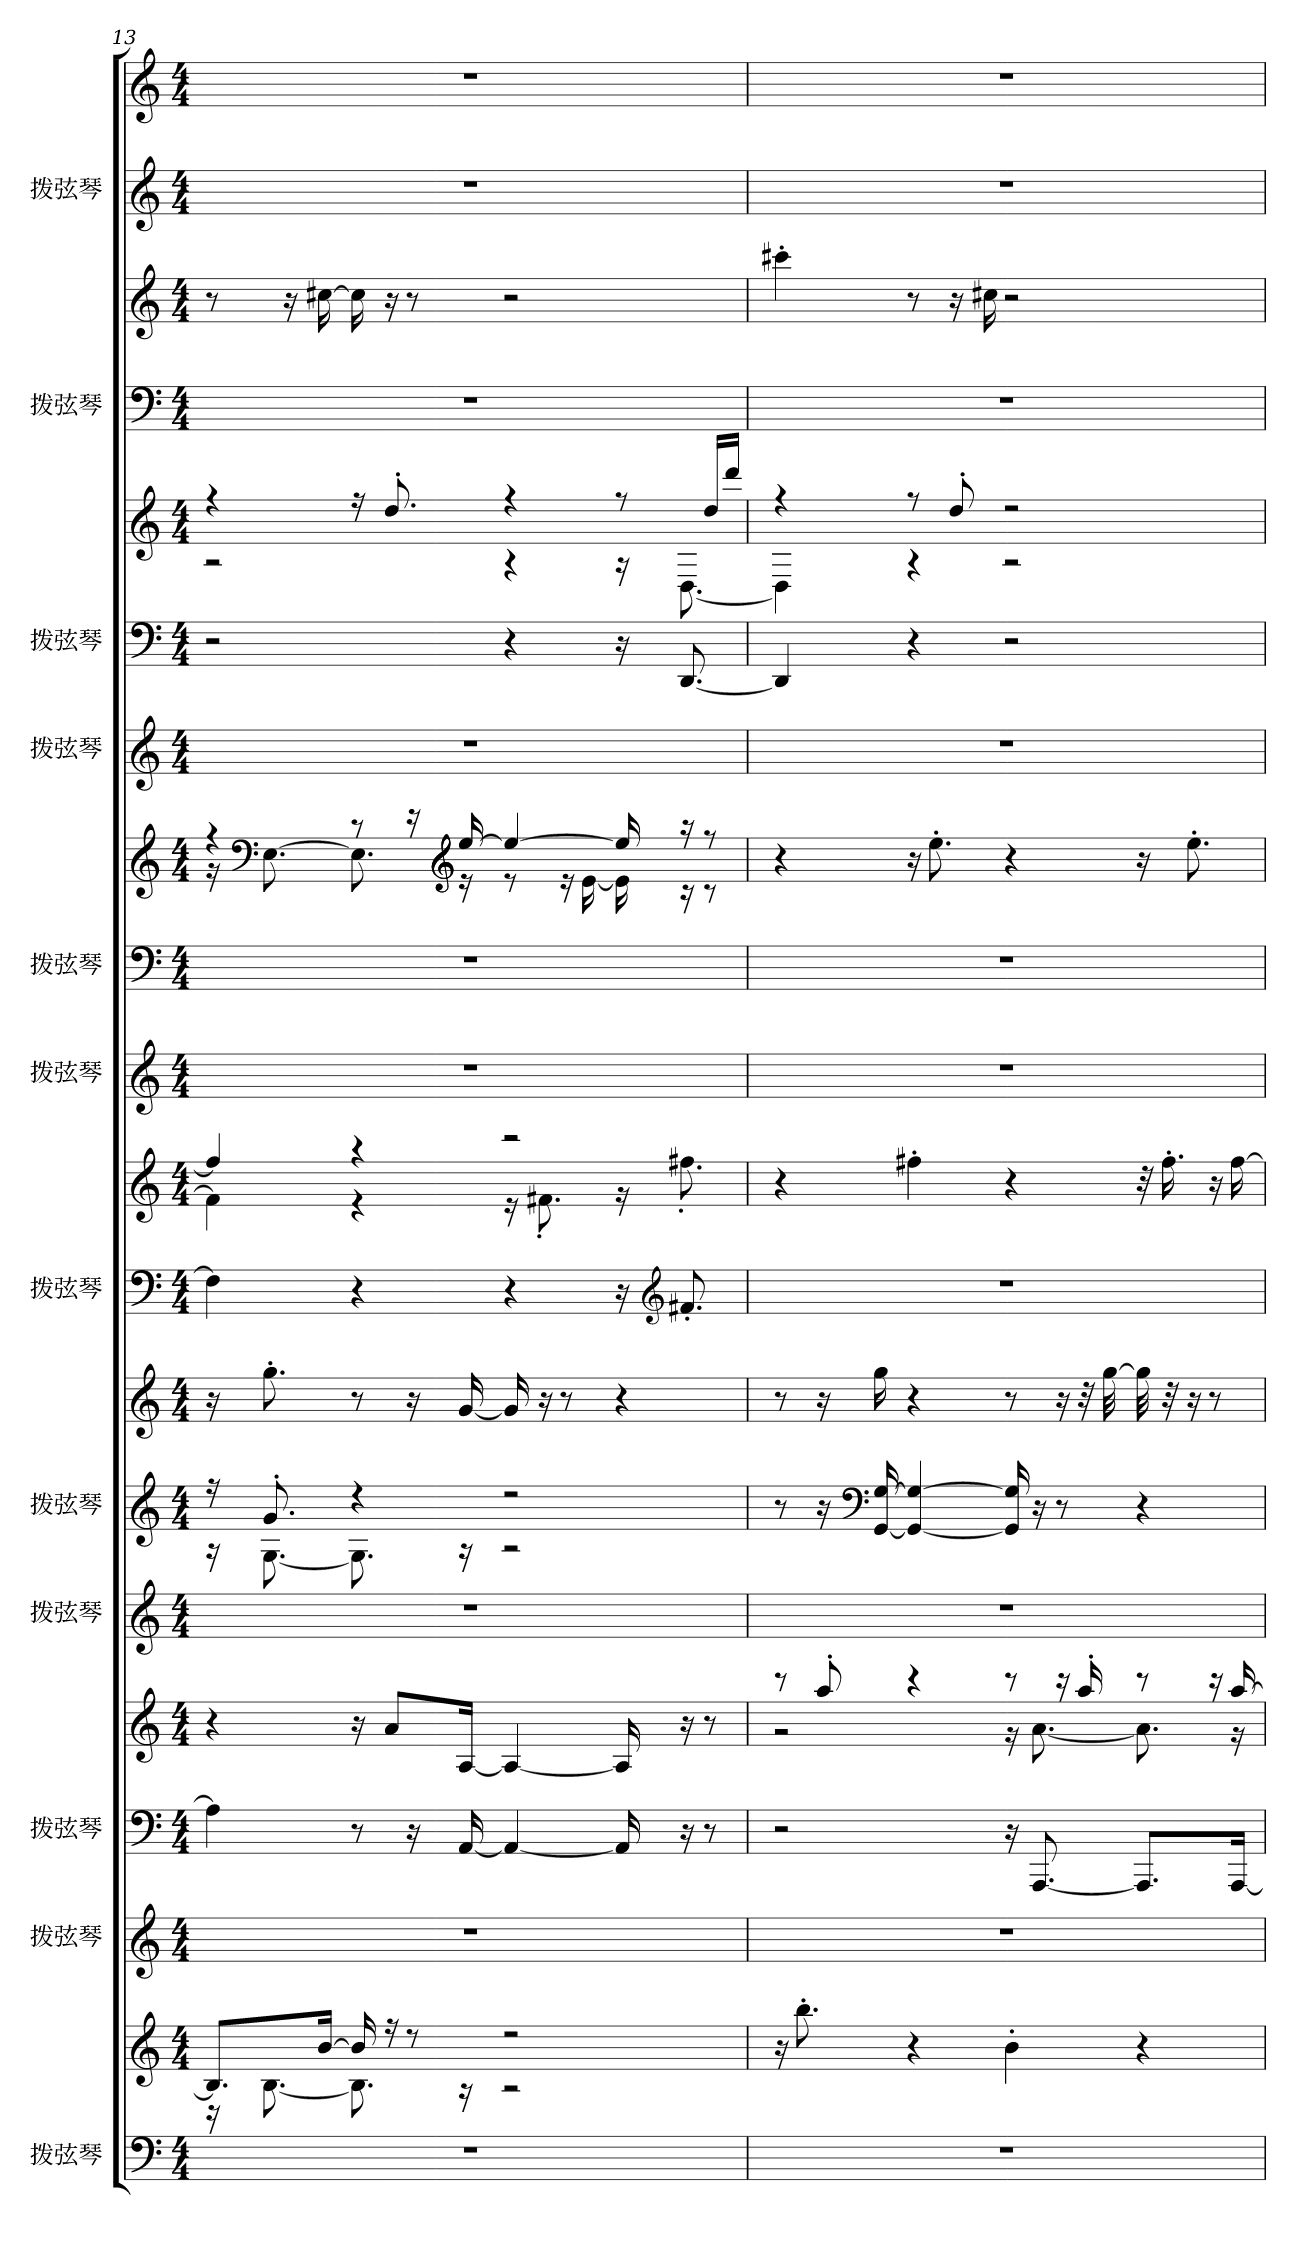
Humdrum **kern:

**kern	**kern	**kern	**kern	**kern	**kern	**kern	**kern	**kern	**kern	**kern	**kern	**kern	**kern	**kern	**kern	**kern	**kern	**kern	**kern
*part12	*part12	*part11	*part10	*part10	*part9	*part8	*part8	*part7	*part7	*part6	*part5	*part5	*part4	*part3	*part3	*part2	*part2	*part1	*part1
*staff20	*staff19	*staff18	*staff17	*staff16	*staff15	*staff14	*staff13	*staff12	*staff11	*staff10	*staff9	*staff8	*staff7	*staff6	*staff5	*staff4	*staff3	*staff2	*staff1
*I"拨弦琴	*	*I"拨弦琴	*I"拨弦琴	*	*I"拨弦琴	*I"拨弦琴	*	*I"拨弦琴	*	*I"拨弦琴	*I"拨弦琴	*	*I"拨弦琴	*I"拨弦琴	*	*I"拨弦琴	*	*I"拨弦琴	*
!!LO:PB:g=z
*clefF4	*clefG2	*clefG2	*clefF4	*clefG2	*clefG2	*clefG2	*clefG2	*clefF4	*clefG2	*clefG2	*clefF4	*clefG2	*clefG2	*clefF4	*clefG2	*clefF4	*clefG2	*clefG2	*clefG2
*k[]	*k[]	*k[]	*k[]	*k[]	*k[]	*k[]	*k[]	*k[]	*k[]	*k[]	*k[]	*k[]	*k[]	*k[]	*k[]	*k[]	*k[]	*k[]	*k[]
*M4/4	*M4/4	*M4/4	*M4/4	*M4/4	*M4/4	*M4/4	*M4/4	*M4/4	*M4/4	*M4/4	*M4/4	*M4/4	*M4/4	*M4/4	*M4/4	*M4/4	*M4/4	*M4/4	*M4/4
=13	=13	=13	=13	=13	=13	=13	=13	=13	=13	=13	=13	=13	=13	=13	=13	=13	=13	=13	=13
*	*^	*	*	*	*	*^	*	*	*^	*	*	*^	*	*	*^	*	*	*	*
1r	8.B/L]	16r	1r	4A\]	4r	1r	16r	16r	16r	4F#\]	4ff#/]	4f#\]	1r	1r	4r	16r	1r	2r	4r	2r	1r	8r	1r	1r
*	*	*	*	*	*	*	*	*	*	*	*	*	*	*	*clefF4	*	*	*	*	*	*	*	*	*
.	.	[8.B\	.	.	.	.	8.g'/	[8.G\	8.gg'\	.	.	.	.	.	.	[8.E\	.	.	.	.	.	.	.	.
.	.	.	.	.	.	.	.	.	.	.	.	.	.	.	.	.	.	.	.	.	.	16r	.	.
.	[16b/Jk	.	.	.	.	.	.	.	.	.	.	.	.	.	.	.	.	.	.	.	.	[16cc#X\	.	.
.	16b/]	8.B\]	.	8r	16r	.	4r	8.G\]	8r	4r	4r	4r	.	.	8r	8.E\]	.	.	16r	.	.	16cc#\]	.	.
.	16r	.	.	.	8a/L	.	.	.	.	.	.	.	.	.	.	.	.	.	8.dd'/	.	.	16r	.	.
.	8r	.	.	16r	.	.	.	.	16r	.	.	.	.	.	16r	.	.	.	.	.	.	8r	.	.
*	*	*	*	*	*	*	*	*	*	*	*	*	*	*	*clefG2	*	*	*	*	*	*	*	*	*
.	.	16r	.	[16AA/	[16A/Jk	.	.	16r	[16g/	.	.	.	.	.	[16ee/	16r	.	.	.	.	.	.	.	.
.	2r	2r	.	4AA/_	4A/_	.	2r	2r	16g/]	4r	2r	16r	.	.	4ee/_	8r	.	4r	4r	4r	.	2r	.	.
.	.	.	.	.	.	.	.	.	16r	.	.	8.f#X'\	.	.	.	.	.	.	.	.	.	.	.	.
.	.	.	.	.	.	.	.	.	8r	.	.	.	.	.	.	16r	.	.	.	.	.	.	.	.
.	.	.	.	.	.	.	.	.	.	.	.	.	.	.	.	[16e\	.	.	.	.	.	.	.	.
.	.	.	.	16AA/]	16A/]	.	.	.	4r	16r	.	16r	.	.	16ee/]	16e\]	.	16r	8r	16r	.	.	.	.
*	*	*	*	*	*	*	*	*	*	*clefG2	*	*	*	*	*	*	*	*	*	*	*	*	*	*
.	.	.	.	16r	16r	.	.	.	.	8.f#X'/	.	8.ff#X'\	.	.	16r	16r	.	[8.DD/	.	[8.D\	.	.	.	.
.	.	.	.	8r	8r	.	.	.	.	.	.	.	.	.	8r	8r	.	.	16dd/LL	.	.	.	.	.
.	.	.	.	.	.	.	.	.	.	.	.	.	.	.	.	.	.	.	16ddd/JJ	.	.	.	.	.
*	*v	*v	*	*	*	*	*v	*v	*	*	*v	*v	*	*	*v	*v	*	*	*	*	*	*	*	*
!!LO:PB:g=z
=14	=14	=14	=14	=14	=14	=14	=14	=14	=14	=14	=14	=14	=14	=14	=14	=14	=14	=14	=14	=14
*	*	*	*	*^	*	*	*	*	*	*	*	*	*	*	*	*	*	*	*	*
1r	16r	1r	2r	8r	2r	1r	8r	8r	1r	4r	1r	1r	4r	1r	4DD/]	4r	4D\]	1r	4ccc#X'\	1r	1r
.	8.bb'\	.	.	.	.	.	.	.	.	.	.	.	.	.	.	.	.	.	.	.	.
.	.	.	.	8aa'/	.	.	16r	16r	.	.	.	.	.	.	.	.	.	.	.	.	.
*	*	*	*	*	*	*	*clefF4	*	*	*	*	*	*	*	*	*	*	*	*	*	*
.	.	.	.	.	.	.	[16GG/ [16G/	16gg\	.	.	.	.	.	.	.	.	.	.	.	.	.
.	4r	.	.	4r	.	.	4GG/_ 4G/_	4r	.	4ff#X'\	.	.	16r	.	4r	8r	4r	.	8r	.	.
.	.	.	.	.	.	.	.	.	.	.	.	.	8.ee'\	.	.	.	.	.	.	.	.
.	.	.	.	.	.	.	.	.	.	.	.	.	.	.	.	8dd'/	.	.	16r	.	.
.	.	.	.	.	.	.	.	.	.	.	.	.	.	.	.	.	.	.	16cc#X\	.	.
.	4b'\	.	16r	8r	16r	.	16GG/] 16G/]	8r	.	4r	.	.	4r	.	2r	2r	2r	.	2r	.	.
.	.	.	[8.AAA/	.	[8.a\	.	16r	.	.	.	.	.	.	.	.	.	.	.	.	.	.
.	.	.	.	16r	.	.	8r	16r	.	.	.	.	.	.	.	.	.	.	.	.	.
.	.	.	.	16aa'/	.	.	.	32r	.	.	.	.	.	.	.	.	.	.	.	.	.
.	.	.	.	.	.	.	.	[32gg\	.	.	.	.	.	.	.	.	.	.	.	.	.
.	4r	.	8.AAA/L]	8r	8.a\]	.	4r	32gg\]	.	32r	.	.	16r	.	.	.	.	.	.	.	.
.	.	.	.	.	.	.	.	32r	.	16.ff#'\	.	.	.	.	.	.	.	.	.	.	.
.	.	.	.	.	.	.	.	16r	.	.	.	.	8.ee'\	.	.	.	.	.	.	.	.
.	.	.	.	16r	.	.	.	8r	.	16r	.	.	.	.	.	.	.	.	.	.	.
.	.	.	[16AAA/Jk	[16aa/	16r	.	.	.	.	[16ff#\	.	.	.	.	.	.	.	.	.	.	.
*	*	*	*	*v	*v	*	*	*	*	*	*	*	*	*	*	*v	*v	*	*	*	*
=	=	=	=	=	=	=	=	=	=	=	=	=	=	=	=	=	=	=	=
*-	*-	*-	*-	*-	*-	*-	*-	*-	*-	*-	*-	*-	*-	*-	*-	*-	*-	*-	*-
